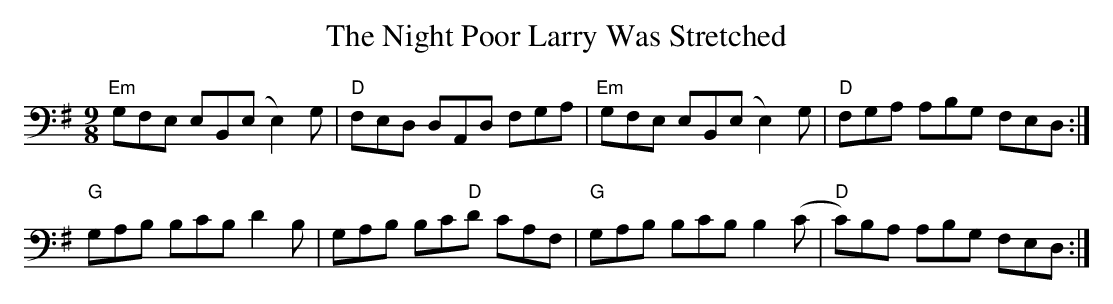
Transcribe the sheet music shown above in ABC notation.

X:1
T: Night Poor Larry Was Stretched, The
M: 9/8
L: 1/8
K: Emin clef=bass middle=D
"Em" GFE EB,(E E2) G | "D" FED DA,D FGA | "Em" GFE EB,(E E2) G |\
"D" FGA ABG FED :|
"G" GAB BcB d2 B | GAB Bc"D"d cAF | "G" GAB BcB B2 (c | "D" c)BA ABG FED :|
